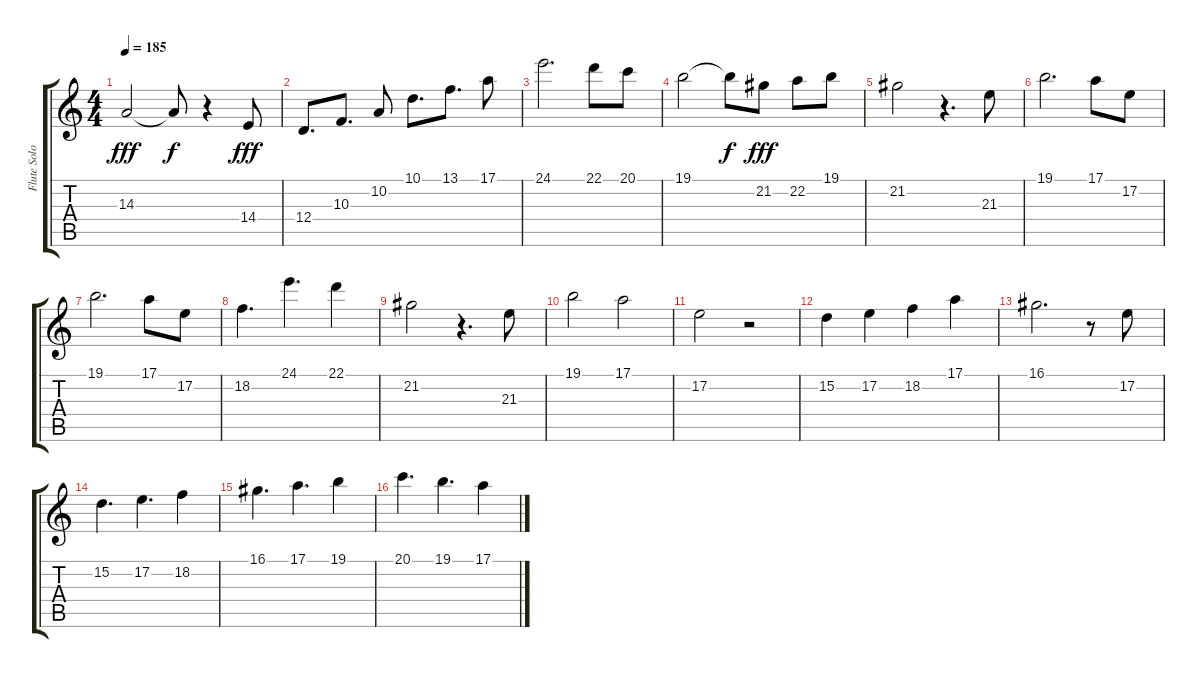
\track ("Flute Solo" "Flute Solo") {instrument panflute}
\staff {score tabs}
\tuning (E4 B3 G3 D3 A2 E2) {hide}
\ts (4 4)
\tempo 185
\clef g2
\ks c
14.3.2{dy fff} 14.3{t}.8{dy f} r.4 14.4.8{dy fff} |
12.4.8{d} 10.3.8{d} 10.2.8 10.1.8{d} 13.1.8{d} 17.1.8 |
24.1.2{d} 22.1.8 20.1.8 |
19.1.2 19.1{t}.8{dy f} 21.2.8{dy fff} 22.2.8 19.1.8 |
21.2.2 r.4{d} 21.3.8 |
19.1.2{d} 17.1.8 17.2.8 |
19.1.2{d} 17.1.8 17.2.8 |
18.2.4{d} 24.1.4{d} 22.1.4 |
21.2.2 r.4{d} 21.3.8 |
19.1.2 17.1.2 |
17.2.2 r.2 |
15.2.4 17.2.4 18.2.4 17.1.4 |
16.1.2{d} r.8 17.2.8 |
15.2.4{d} 17.2.4{d} 18.2.4 |
16.1.4{d} 17.1.4{d} 19.1.4 |
20.1.4{d} 19.1.4{d} 17.1.4
